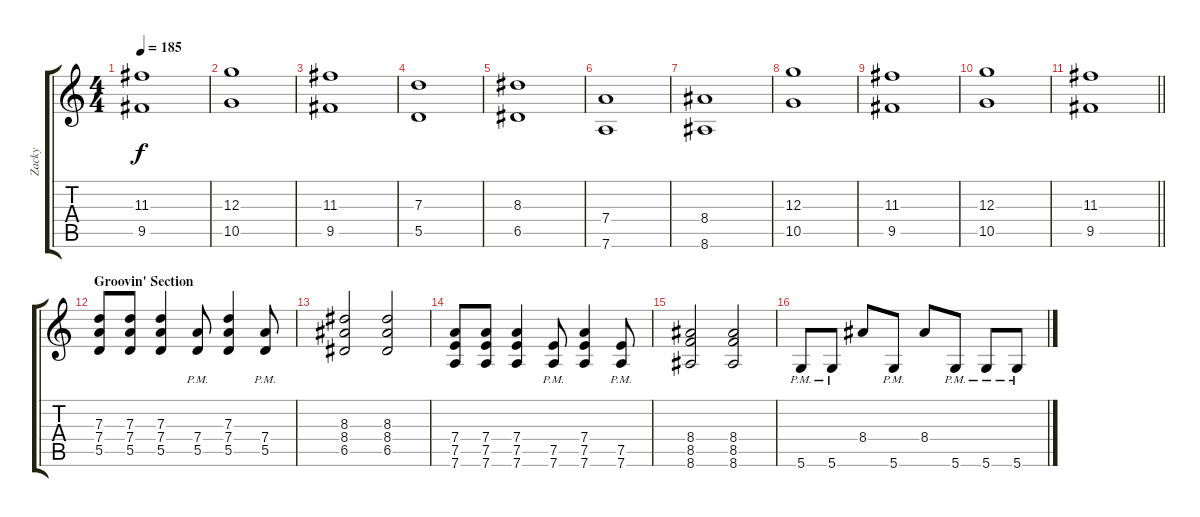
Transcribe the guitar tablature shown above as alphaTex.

\track ("Zacky" "Zacky") {instrument distortionguitar}
\staff {score tabs}
\tuning (E4 B3 G3 D3 A2 D2) {hide}
\ts (4 4)
\tempo 185
\clef g2
\ks c
(11.3 9.5).1{dy f} |
(12.3 10.5).1 |
(11.3 9.5).1 |
(7.3 5.5).1 |
(8.3 6.5).1 |
(7.4 7.6).1 |
(8.4 8.6).1 |
(12.3 10.5).1 |
(11.3 9.5).1 |
(12.3 10.5).1 |
\barLineRight lightlight
(11.3 9.5).1 |
\section ("" "Groovin' Section")
(7.3 7.4 5.5).8{volume 13 instrument distortionguitar} (7.3 7.4 5.5).8 (7.3 7.4 5.5).4 (7.4{pm} 5.5{pm}).8 (7.3 7.4 5.5).4 (7.4{pm} 5.5{pm}).8 |
(8.3 8.4 6.5).2 (8.3 8.4 6.5).2 |
(7.4 7.5 7.6).8 (7.4 7.5 7.6).8 (7.4 7.5 7.6).4 (7.5{pm} 7.6{pm}).8 (7.4 7.5 7.6).4 (7.5{pm} 7.6{pm}).8 |
(8.4 8.5 8.6).2 (8.4 8.5 8.6).2 |
5.6{pm}.8 5.6{pm}.8 8.4.8 5.6{pm}.8 8.4.8 5.6{pm}.8 5.6{pm}.8 5.6{pm}.8
